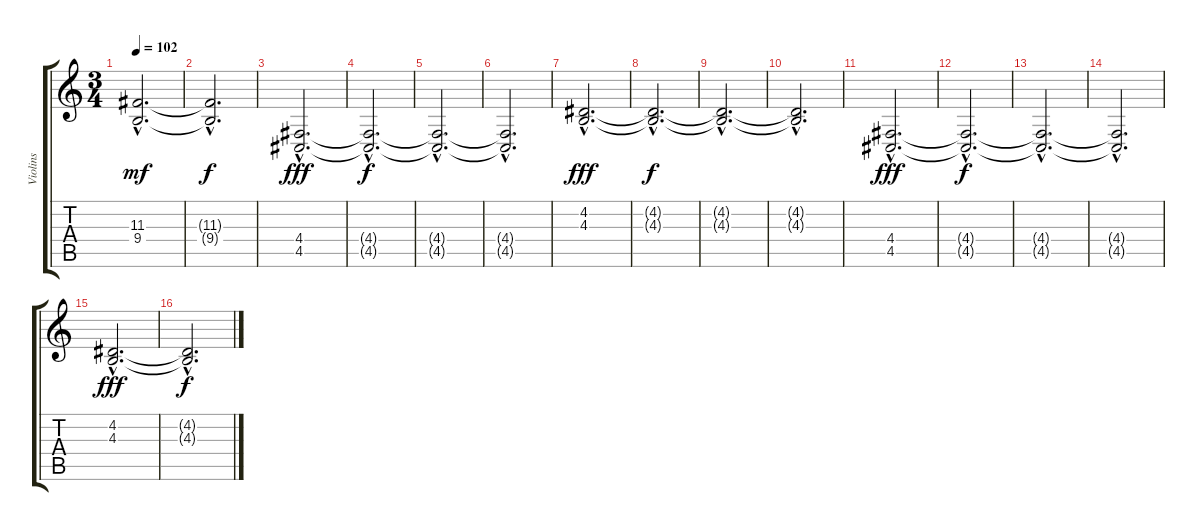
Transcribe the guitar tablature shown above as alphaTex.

\track ("Violins" "Violins") {instrument stringensemble1}
\staff {score tabs}
\tuning (E4 B3 G3 D3 A2 E2) {hide}
\ts (3 4)
\tempo 102
\clef g2
\ks c
(11.3{hac} 9.4{hac}).2{d dy mf} |
(11.3{hac t} 9.4{hac t}).2{d dy f} |
(4.4{hac} 4.5{hac}).2{d dy fff} |
(4.4{hac t} 4.5{hac t}).2{d dy f} |
(4.4{hac t} 4.5{hac t}).2{d} |
(4.4{hac t} 4.5{hac t}).2{d} |
(4.2{hac} 4.3{hac}).2{d dy fff} |
(4.2{hac t} 4.3{hac t}).2{d dy f} |
(4.2{hac t} 4.3{hac t}).2{d} |
(4.2{hac t} 4.3{hac t}).2{d} |
(4.4{hac} 4.5{hac}).2{d dy fff} |
(4.4{hac t} 4.5{hac t}).2{d dy f} |
(4.4{hac t} 4.5{hac t}).2{d} |
(4.4{hac t} 4.5{hac t}).2{d} |
(4.2{hac} 4.3{hac}).2{d dy fff} |
(4.2{hac t} 4.3{hac t}).2{d dy f}
